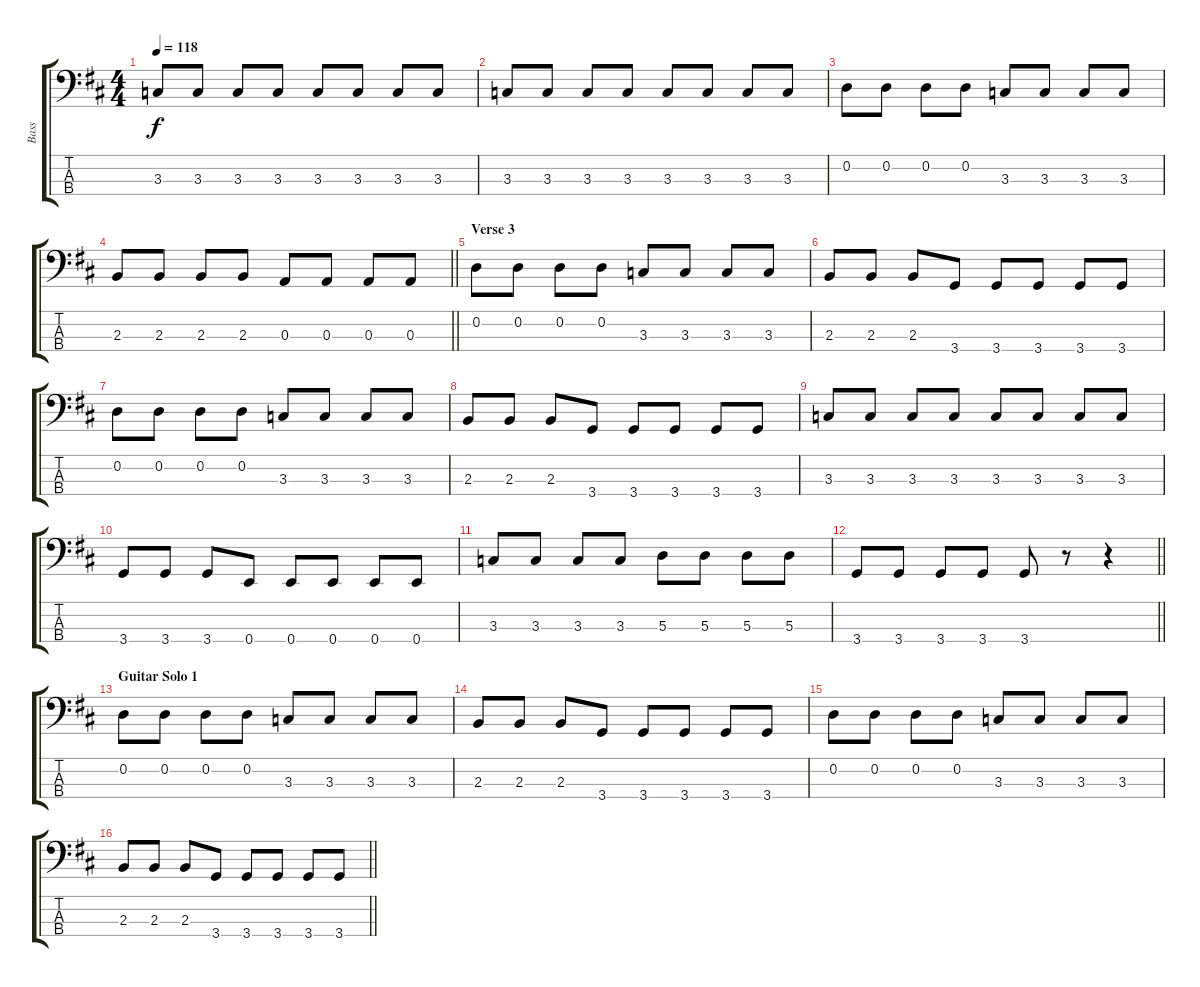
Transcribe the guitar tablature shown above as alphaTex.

\track ("Bass" "Bass") {instrument electricbasspick}
\staff {score tabs}
\tuning (G2 D2 A1 E1) {hide}
\ts (4 4)
\tempo 118
\clef f4
\ks d
3.3.8{dy f} 3.3.8 3.3.8 3.3.8 3.3.8 3.3.8 3.3.8 3.3.8 |
3.3.8 3.3.8 3.3.8 3.3.8 3.3.8 3.3.8 3.3.8 3.3.8 |
0.2.8 0.2.8 0.2.8 0.2.8 3.3.8 3.3.8 3.3.8 3.3.8 |
\barLineRight lightlight
2.3.8 2.3.8 2.3.8 2.3.8 0.3.8 0.3.8 0.3.8 0.3.8 |
\section ("" "Verse 3")
0.2.8 0.2.8 0.2.8 0.2.8 3.3.8 3.3.8 3.3.8 3.3.8 |
2.3.8 2.3.8 2.3.8 3.4.8 3.4.8 3.4.8 3.4.8 3.4.8 |
0.2.8 0.2.8 0.2.8 0.2.8 3.3.8 3.3.8 3.3.8 3.3.8 |
2.3.8 2.3.8 2.3.8 3.4.8 3.4.8 3.4.8 3.4.8 3.4.8 |
3.3.8 3.3.8 3.3.8 3.3.8 3.3.8 3.3.8 3.3.8 3.3.8 |
3.4.8 3.4.8 3.4.8 0.4.8 0.4.8 0.4.8 0.4.8 0.4.8 |
3.3.8 3.3.8 3.3.8 3.3.8 5.3.8 5.3.8 5.3.8 5.3.8 |
\barLineRight lightlight
3.4.8 3.4.8 3.4.8 3.4.8 3.4.8 r.8 r.4 |
\section ("" "Guitar Solo 1")
0.2.8 0.2.8 0.2.8 0.2.8 3.3.8 3.3.8 3.3.8 3.3.8 |
2.3.8 2.3.8 2.3.8 3.4.8 3.4.8 3.4.8 3.4.8 3.4.8 |
0.2.8 0.2.8 0.2.8 0.2.8 3.3.8 3.3.8 3.3.8 3.3.8 |
\barLineRight lightlight
2.3.8 2.3.8 2.3.8 3.4.8 3.4.8 3.4.8 3.4.8 3.4.8
